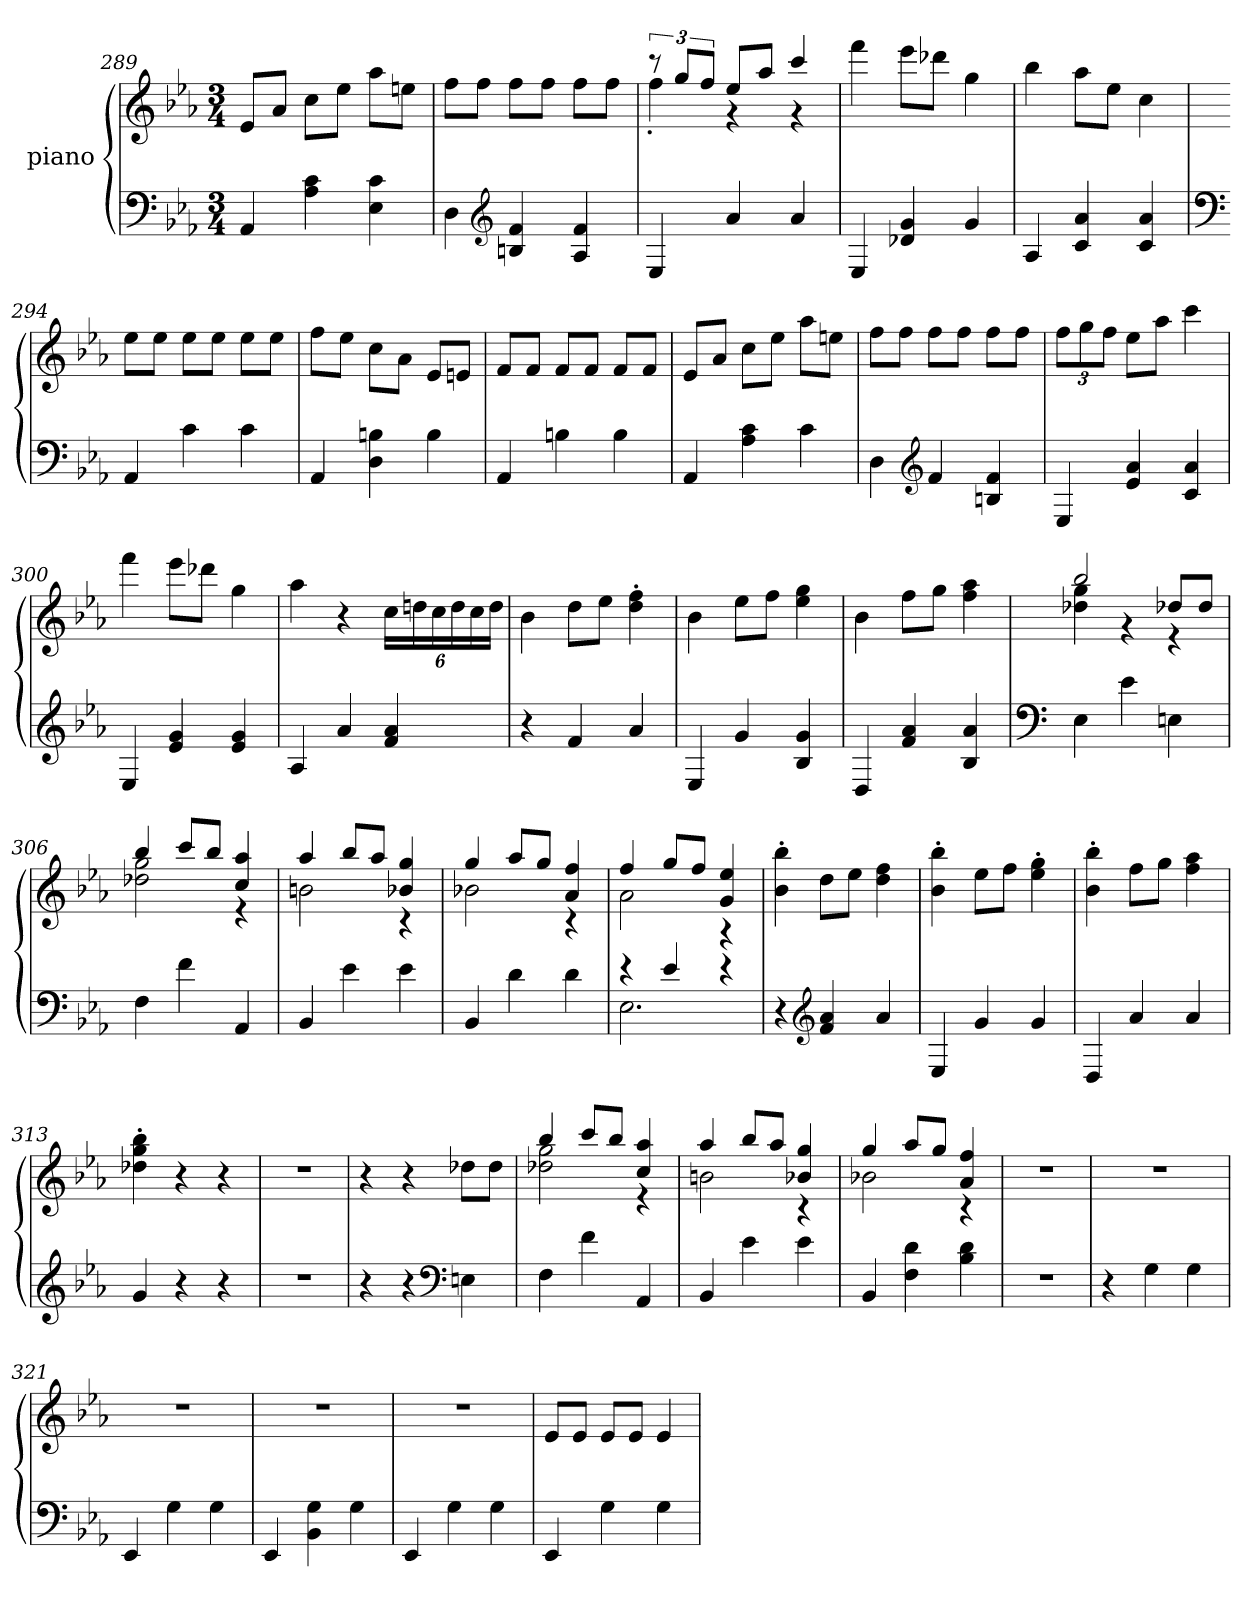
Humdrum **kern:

**kern	**kern
*part2	*part1
*staff2	*staff1
*I"piano	*I"piano
*clefF4	*clefG2
*k[b-e-a-]	*k[b-e-a-]
*M3/4	*M3/4
=289	=289
4AA-/	8e-/L
.	8a-/J
4A-\ 4c\	8cc\L
.	8ee-\J
4E-\ 4c\	8aa-\L
.	8een\J
=290	=290
4D\	8ff\L
.	8ff\J
*clefG2	*
4Bn/ 4f/	8ff\L
.	8ff\J
4A-/ 4f/	8ff\L
.	8ff\J
=291	=291
*	*^
4E-/	12r	4ff'>\
.	12gg/L	.
.	12ff/J	.
4a-/	8ee-/L	4r
.	8aa-/J	.
4a-/	4ccc/	4r
*	*v	*v
=292	=292
4E-/	4fff\
4d-X/ 4g/	8eee-\L
.	8ddd-X\J
4g/	4gg\
=293	=293
4A-/	4bb-\
4c/ 4a-/	8aa-\L
.	8ee-\J
4c/ 4a-/	4cc\
=294	=294
*clefF4	*
4AA-/	8ee-\L
.	8ee-\J
4c\	8ee-\L
.	8ee-\J
4c\	8ee-\L
.	8ee-\J
=295	=295
4AA-/	8ff\L
.	8ee-\J
4D\ 4Bn\	8cc\L
.	8a-\J
4B\	8e-/L
.	8en/J
=296	=296
4AA-/	8f/L
.	8f/J
4Bn\	8f/L
.	8f/J
4B\	8f/L
.	8f/J
=297	=297
4AA-/	8e-/L
.	8a-/J
4A-\ 4c\	8cc\L
.	8ee-\J
4c\	8aa-\L
.	8een\J
=298	=298
4D\	8ff\L
.	8ff\J
*clefG2	*
4f/	8ff\L
.	8ff\J
4Bn/ 4f/	8ff\L
.	8ff\J
=299	=299
4E-/	12ff\L
.	12gg\
.	12ff\J
4e-/ 4a-/	8ee-\L
.	8aa-\J
4c/ 4a-/	4ccc\
=300	=300
4E-/	4fff\
4e-/ 4g/	8eee-\L
.	8ddd-X\J
4e-/ 4g/	4gg\
=301	=301
4A-/	4aa-\
4a-/	4r
4f/ 4a-/	24cc\LL
.	24ddn\
.	24cc\
.	24dd\
.	24cc\
.	24dd\JJ
=302	=302
4r	4b-\
4f/	8dd\L
.	8ee-\J
4a-/	4dd\'> 4ff\'>
=303	=303
4E-/	4b-\
4g/	8ee-\L
.	8ff\J
4B-/ 4g/	4ee-\ 4gg\
=304	=304
4D/	4b-\
4f/ 4a-/	8ff\L
.	8gg\J
4B-/ 4a-/	4ff\ 4aa-\
=305	=305
*clefF4	*
*	*^
4E-\	2bb-/	4dd-\ 4gg\
4e-\	.	4r
4En\	8dd-X/L	4r
.	8dd-/J	.
=306	=306	=306
4F\	4bb-/	2dd-X\ 2gg\
4f\	8ccc/L	.
.	8bb-/J	.
4AA-/	4cc/ 4aa-/	4r
=307	=307	=307
4BB-/	4aa-/	2bn\
4e-\	8bb-/L	.
.	8aa-/J	.
4e-\	4b-/ 4gg/	4r
=308	=308	=308
4BB-/	4gg/	2b-X\
4d\	8aa-/L	.
.	8gg/J	.
4d\	4a-/ 4ff/	4r
=309	=309	=309
*^	*	*
4r	2.E-\	4ff/	2a-\
4e-/	.	8gg/L	.
.	.	8ff/J	.
4r	.	4g/ 4ee-/	4r
*v	*v	*	*
*	*v	*v
=310	=310
4r	4b-\'> 4bb-\'>
*clefG2	*
4f/ 4a-/	8dd\L
.	8ee-\J
4a-/	4dd\ 4ff\
=311	=311
4E-/	4b-\'> 4bb-\'>
4g/	8ee-\L
.	8ff\J
4g/	4ee-\'> 4gg\'>
=312	=312
4D/	4b-\'> 4bb-\'>
4a-/	8ff\L
.	8gg\J
4a-/	4ff\ 4aa-\
=313	=313
4g/	4dd-X\'> 4gg\'> 4bb-\'>
4r	4r
4r	4r
=314	=314
2.r	2.r
=315	=315
4r	4r
4r	4r
*clefF4	*
4En\	8dd-X\L
.	8dd-\J
=316	=316
*	*^
4F\	4bb-/	2dd-X\ 2gg\
4f\	8ccc/L	.
.	8bb-/J	.
4AA-/	4cc/ 4aa-/	4r
=317	=317	=317
4BB-/	4aa-/	2bn\
4e-\	8bb-/L	.
.	8aa-/J	.
4e-\	4b-/ 4gg/	4r
=318	=318	=318
4BB-/	4gg/	2b-X\
4F\ 4d\	8aa-/L	.
.	8gg/J	.
4B-\ 4d\	4a-/ 4ff/	4r
*	*v	*v
=319	=319
2.r	2.r
=320	=320
4r	2.r
4G\	.
4G\	.
=321	=321
4EE-/	2.r
4G\	.
4G\	.
=322	=322
4EE-/	2.r
4BB-\ 4G\	.
4G\	.
=323	=323
4EE-/	2.r
4G\	.
4G\	.
=324	=324
4EE-/	8e-/L
.	8e-/J
4G\	8e-/L
.	8e-/J
4G\	4e-/
=	=
*-	*-
